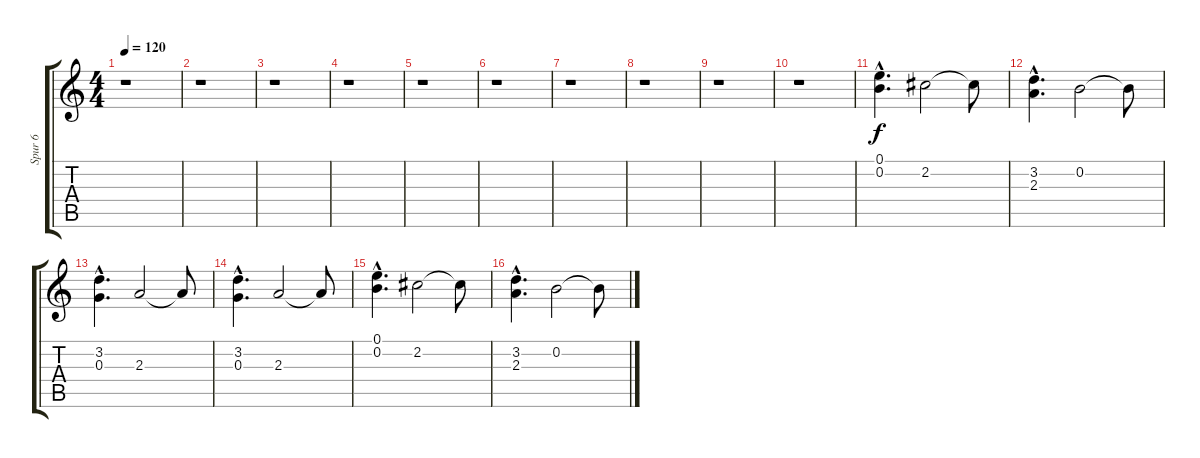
\track ("Spur 6" "Spur 6") {instrument electricguitarmuted}
\staff {score tabs}
\tuning (E4 B3 G3 D3 A2 E2) {hide}
\ts (4 4)
\tempo 120
\clef g2
\ks c
r.1{dy f instrument electricguitarmuted} |
r.1 |
r.1 |
r.1 |
r.1 |
r.1 |
r.1 |
r.1 |
r.1 |
r.1 |
(0.1{hac} 0.2{hac}).4{d} 2.2.2 2.2{t}.8 |
(3.2{hac} 2.3{hac}).4{d} 0.2.2 0.2{t}.8 |
(3.2{hac} 0.3{hac}).4{d} 2.3.2 2.3{t}.8 |
(3.2{hac} 0.3{hac}).4{d} 2.3.2 2.3{t}.8 |
(0.1{hac} 0.2{hac}).4{d} 2.2.2 2.2{t}.8 |
(3.2{hac} 2.3{hac}).4{d} 0.2.2 0.2{t}.8
